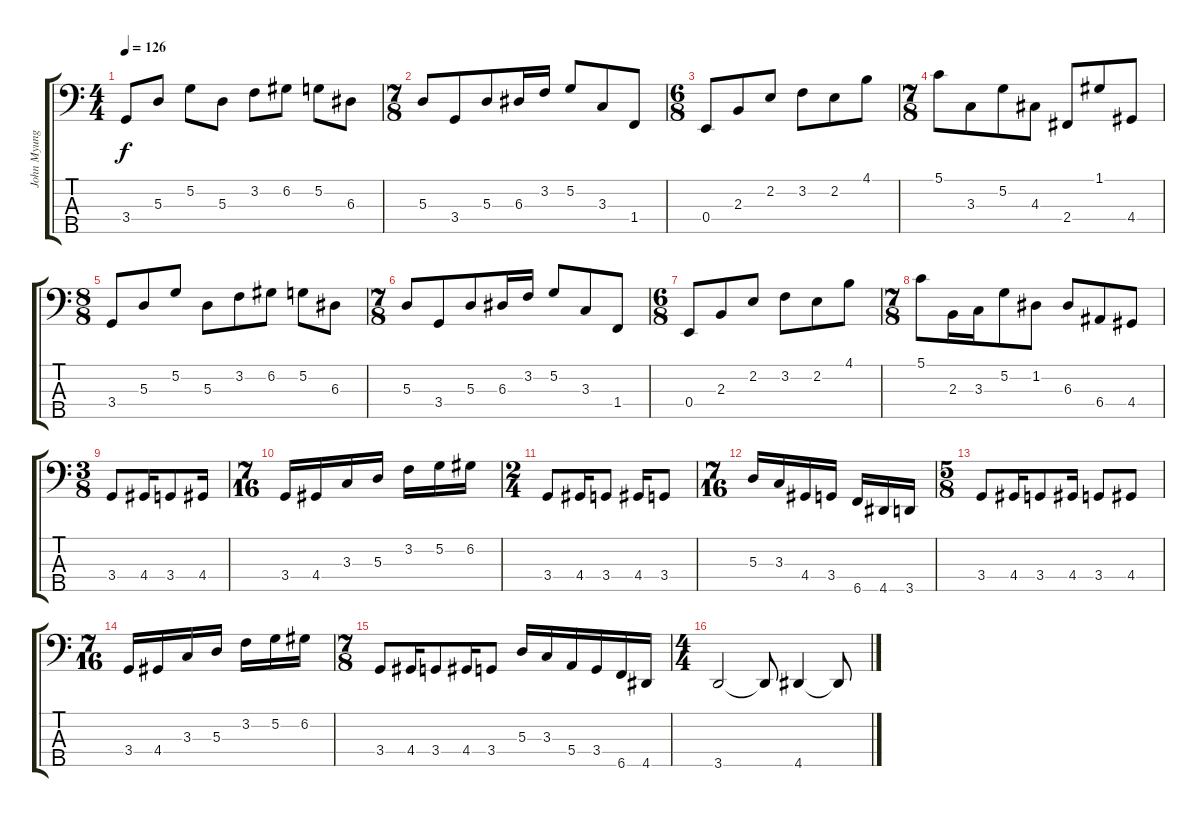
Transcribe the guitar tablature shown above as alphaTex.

\track ("John Myung" "John Myung") {instrument electricbassfinger}
\staff {score tabs}
\tuning (G2 D2 A1 E1 B0) {hide}
\ts (4 4)
\tempo 126
\clef f4
\ks c
3.4.8{dy f} 5.3.8 5.2.8 5.3.8 3.2.8 6.2.8 5.2.8 6.3.8 |
\ts (7 8)
5.3.8 3.4.8 5.3.8 6.3.16 3.2.16 5.2.8 3.3.8 1.4.8 |
\ts (6 8)
0.4.8 2.3.8 2.2.8 3.2.8 2.2.8 4.1.8 |
\ts (7 8)
5.1.8 3.3.8 5.2.8 4.3.8 2.4.8 1.1.8 4.4.8 |
\ts (8 8)
3.4.8 5.3.8 5.2.8 5.3.8 3.2.8 6.2.8 5.2.8 6.3.8 |
\ts (7 8)
5.3.8 3.4.8 5.3.8 6.3.16 3.2.16 5.2.8 3.3.8 1.4.8 |
\ts (6 8)
0.4.8 2.3.8 2.2.8 3.2.8 2.2.8 4.1.8 |
\ts (7 8)
5.1.8 2.3.16 3.3.16 5.2.8 1.2.8 6.3.8 6.4.8 4.4.8 |
\ts (3 8)
3.4.8 4.4.16 3.4.8 4.4.16 |
\ts (7 16)
3.4.16 4.4.16 3.3.16 5.3.16 3.2.16 5.2.16 6.2.16 |
\ts (2 4)
3.4.8 4.4.16 3.4.8 4.4.16 3.4.8 |
\ts (7 16)
5.3.16 3.3.16 4.4.16 3.4.16 6.5.16 4.5.16 3.5.16 |
\ts (5 8)
3.4.8 4.4.16 3.4.8 4.4.16 3.4.8 4.4.8 |
\ts (7 16)
3.4.16 4.4.16 3.3.16 5.3.16 3.2.16 5.2.16 6.2.16 |
\ts (7 8)
3.4.8 4.4.16 3.4.8 4.4.16 3.4.8 5.3.16 3.3.16 5.4.16 3.4.16 6.5.16 4.5.16 |
\ts (4 4)
3.5.2 3.5{t}.8 4.5.4 4.5{t}.8
